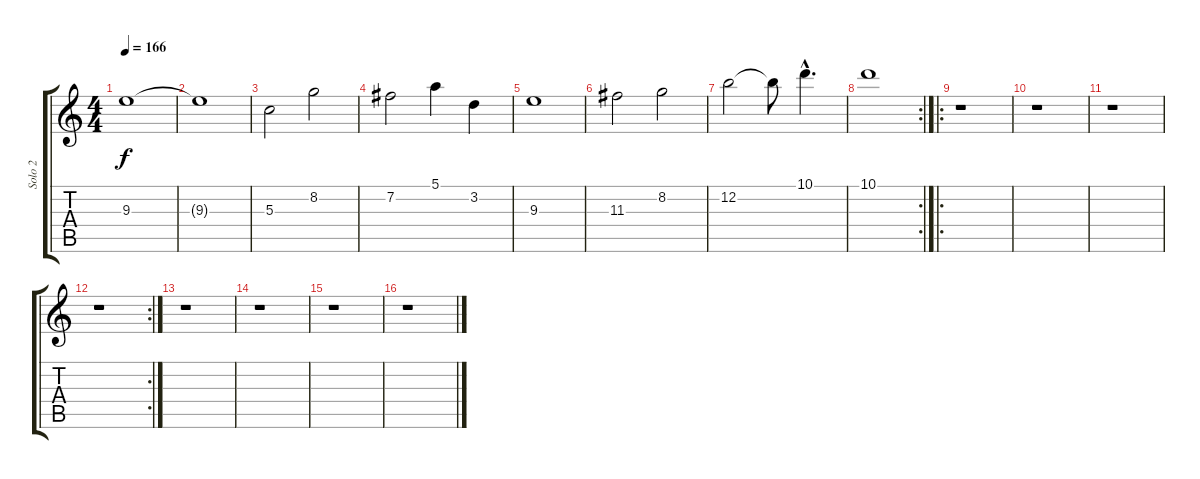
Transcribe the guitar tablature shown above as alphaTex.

\track ("Solo 2" "Solo 2") {instrument distortionguitar}
\staff {score tabs}
\tuning (E4 B3 G3 D3 A2 E2) {hide}
\ts (4 4)
\tempo 166
\clef g2
\ks c
9.3.1{dy f} |
9.3{t}.1 |
5.3.2 8.2.2 |
7.2.2 5.1.4 3.2.4 |
9.3.1 |
11.3.2 8.2.2 |
12.2.2 12.2{t}.8 10.1{hac}.4{d} |
\rc 2
10.1.1 |
\ro
r.1 |
r.1 |
r.1 |
\rc 2
r.1 |
r.1 |
r.1 |
r.1 |
r.1
